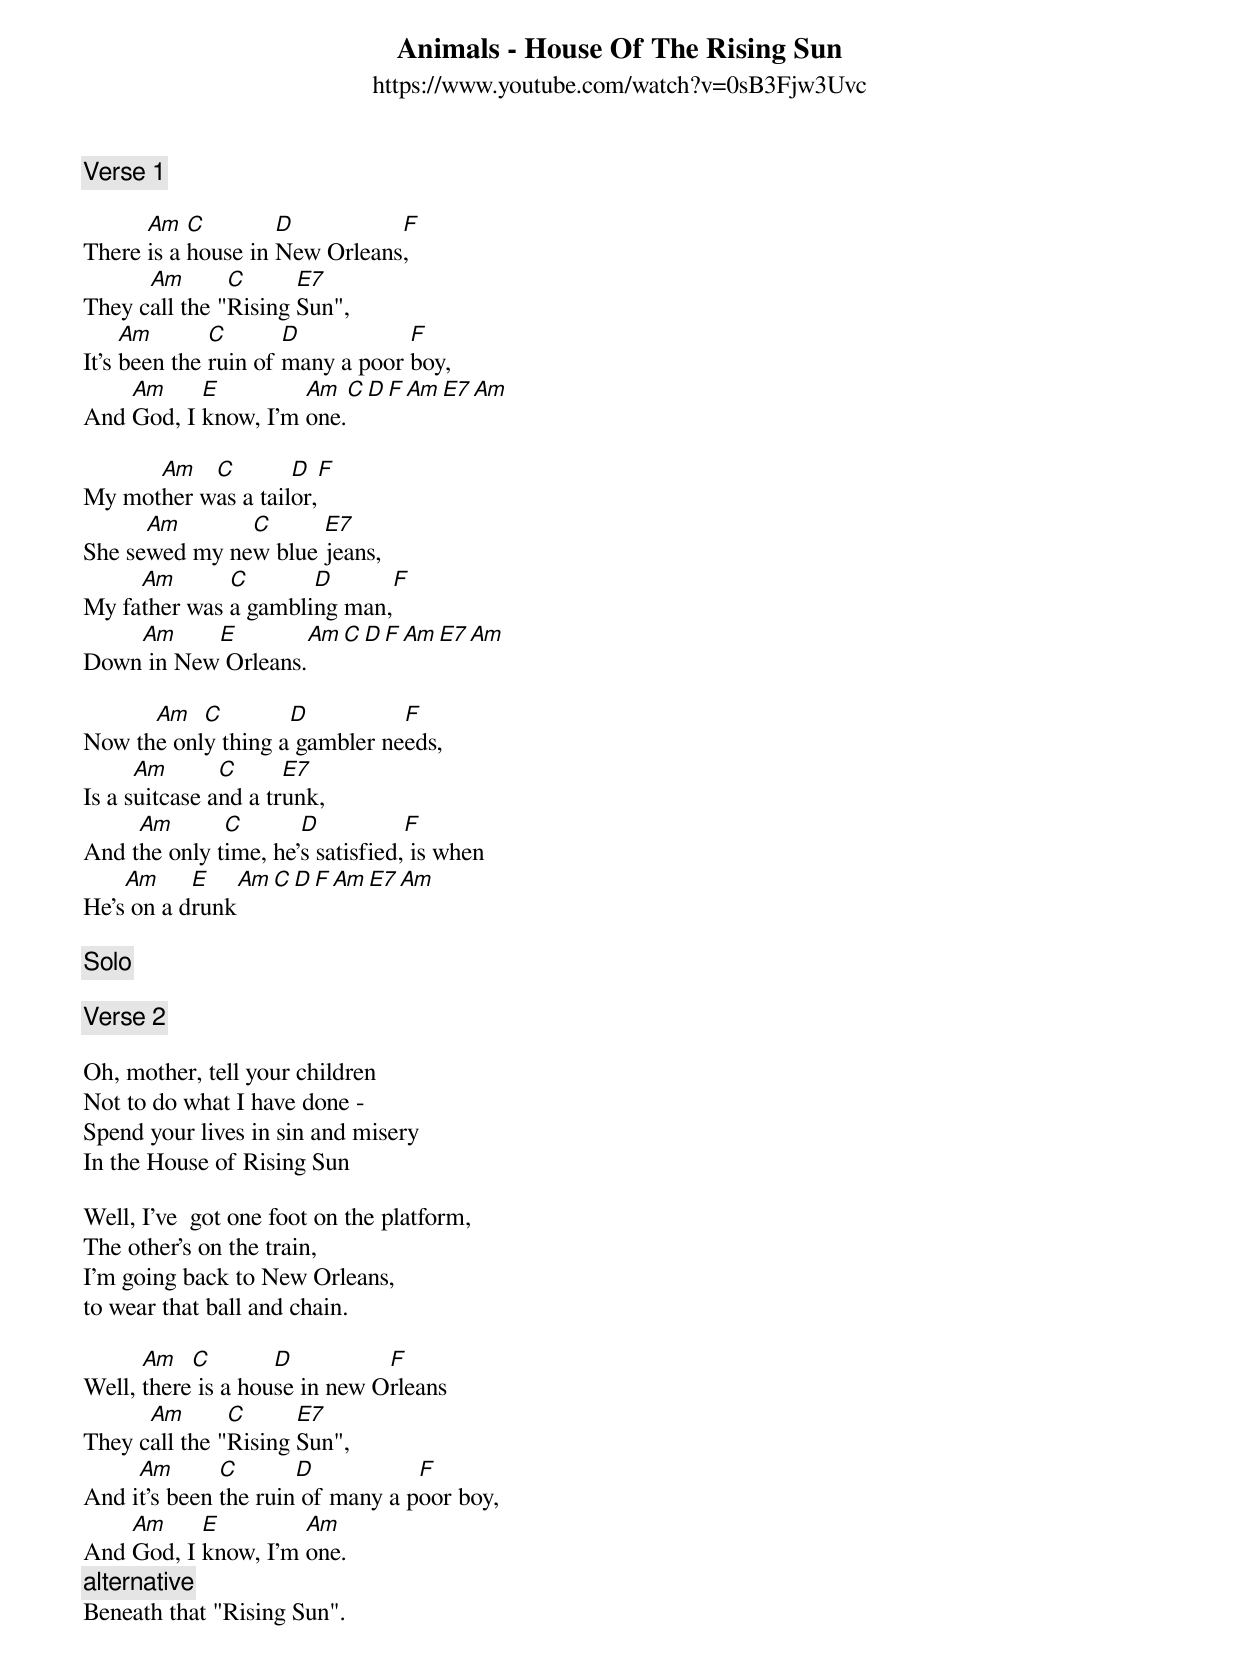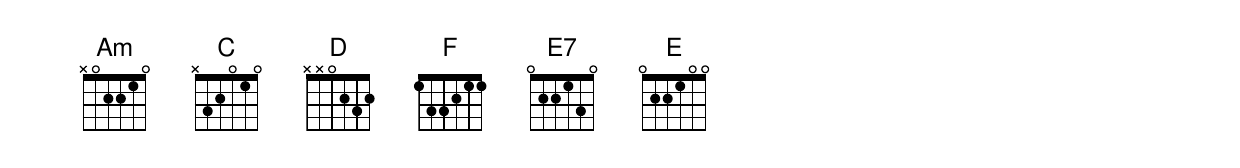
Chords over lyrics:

Animals - House Of The Rising Sun
https://www.youtube.com/watch?v=0sB3Fjw3Uvc

[Verse 1]

      Am   C        D          F
There is a house in New Orleans,
      Am       C      E7
They call the "Rising Sun",
     Am       C       D           F
It's been the ruin of many a poor boy,
    Am     E         Am    C  D  F  Am  E7 Am
And God, I know, I'm one.

      Am   C        D          F
My mother was a tailor,
      Am       C      E7
She sewed my new blue jeans,
     Am       C       D           F
My father was a gambling man,
    Am     E         Am    C  D  F  Am  E7 Am
Down in New Orleans.

      Am   C        D          F
Now the only thing a gambler needs,
      Am       C      E7
Is a suitcase and a trunk,
     Am       C       D           F
And the only time, he's satisfied, is when
    Am     E         Am    C  D  F  Am  E7 Am
He's on a drunk

[Solo]

[Verse 2]

Oh, mother, tell your children
Not to do what I have done -
Spend your lives in sin and misery
In the House of Rising Sun

Well, I've  got one foot on the platform,
The other's on the train,
I'm going back to New Orleans,
to wear that ball and chain.

      Am   C        D          F
Well, there is a house in new Orleans
      Am       C      E7
They call the "Rising Sun",
     Am       C       D           F
And it's been the ruin of many a poor boy,
    Am     E         Am
And God, I know, I'm one.
[alternative]
Beneath that "Rising Sun".
